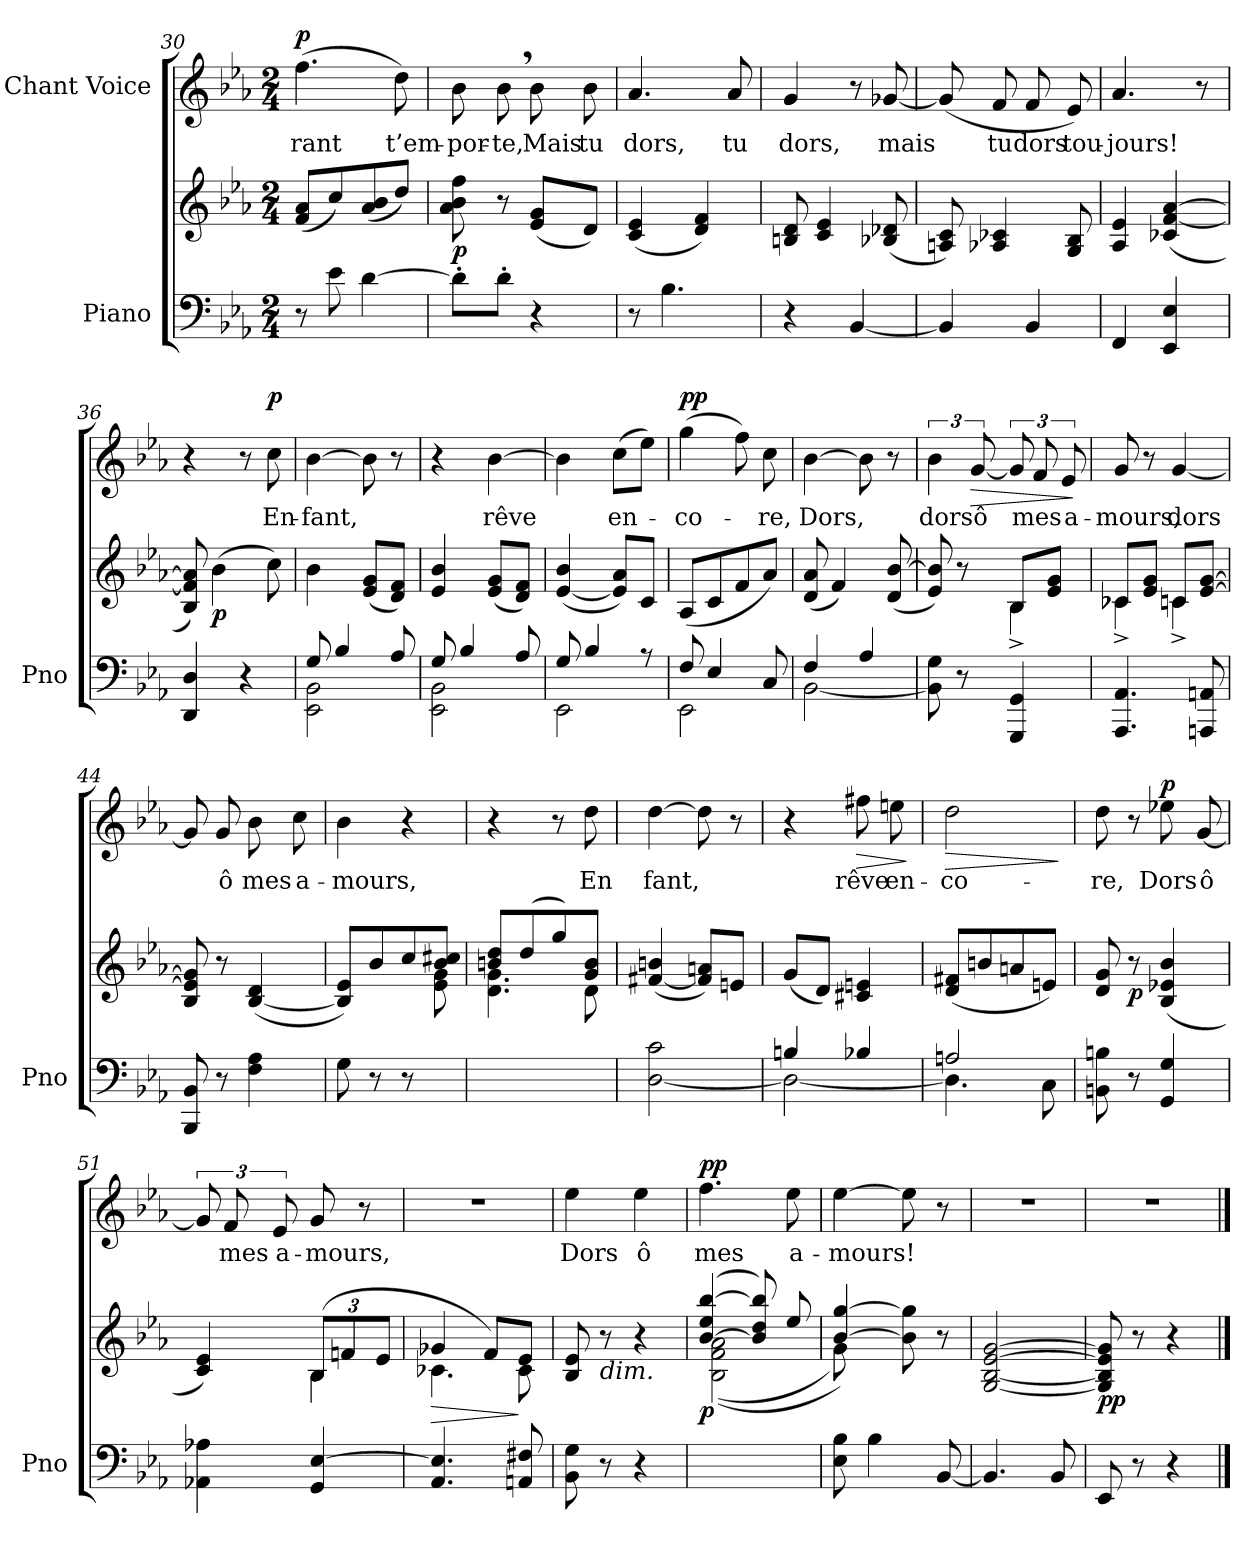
**kern	**kern	**dynam	**kern	**text	**dynam
*part2	*part2	*part2	*part1	*part1	*part1
*staff3	*staff2	*staff2/3	*staff1	*staff1	*staff1
*I"Piano	*	*	*I"Chant Voice	*	*
*I'Pno	*	*	*	*	*
*clefF4	*clefG2	*	*clefG2	*	*
*k[b-e-a-]	*k[b-e-a-]	*	*k[b-e-a-]	*	*
*M2/4	*M2/4	*	*M2/4	*	*
=30	=30	=30	=30	=30	=30
!	!	!	!	!LO:LY:b	!LO:DY:a
8r	(8f/ 8a-/L	.	(4.ff\	-rant	p
8e-\	8cc/)	.	.	.	.
[4d\	(8a-/ 8b-/	.	.	.	.
!	!	!	!	!LO:LY:b	!
.	8dd/J)	.	8dd\)	t’em-	.
=31	=31	=31	=31	=31	=31
!	!	!LO:DY:b	!	!LO:LY:b	!
8d'\L]	8a-\ 8b-\ 8ff\	p	8b-\	-por-	.
!	!	!	!	!LO:LY:b	!
8d'\J	8r	.	8b-,\	-te,	.
!	!	!	!	!LO:LY:b	!
4r	(8e-/ 8g/L	.	8b-\	Mais	.
!	!	!	!	!LO:LY:b	!
.	8d/J)	.	8b-\	tu	.
!!LO:LB:g=z
=32	=32	=32	=32	=32	=32
!	!	!	!	!LO:LY:b	!
8r	(<4c/ 4e-/	.	4.a-/	dors,	.
4.B-\	.	.	.	.	.
.	4d/ 4f/)	.	.	.	.
!	!	!	!	!LO:LY:b	!
.	.	.	8a-/	tu	.
=33	=33	=33	=33	=33	=33
!	!	!	!	!LO:LY:b	!
4r	8Bn/ 8d/	.	4g/	dors,	.
.	4c/ 4e-/	.	.	.	.
[4BB-/	.	.	8r	.	.
!	!	!	!	!LO:LY:b	!
.	(8B-X/ 8d-X/	.	[8g-X/	mais	.
=34	=34	=34	=34	=34	=34
4BB-/]	8An/ 8c/)	.	(>8g-/]	.	.
!	!	!	!	!LO:LY:b	!
.	4A-X/ 4c-X/	.	8f/	tu	.
!	!	!	!	!LO:LY:b	!
4BB-/	.	.	8f/	dors	.
!	!	!	!	!LO:LY:b	!
.	8G/ 8B-/	.	8e-/)	tou-	.
=35	=35	=35	=35	=35	=35
!	!	!	!	!LO:LY:b	!
4FF/	4A-/ 4e-/	.	4.a-/	-jours!	.
4EE-/ 4E-/	(<4c-X/ [4f/ [4a-/	.	.	.	.
.	.	.	8r	.	.
=36	=36	=36	=36	=36	=36
4DD/ 4D/	8B-/ 8f/] 8a-/])	.	4r	.	.
!	!	!LO:DY:b	!	!	!
.	(4b-\	p	.	.	.
4r	.	.	8r	.	.
!	!	!	!	!LO:LY:b	!LO:DY:a
.	8cc\)	.	8cc\	En-	p
=37	=37	=37	=37	=37	=37
*^	*	*	*	*	*
!	!	!	!	!	!LO:LY:b	!
8G/	2EE-\ 2BB-\	4b-\	.	[4b-\	-fant,	.
4B-/	.	.	.	.	.	.
.	.	(8e-/ 8g/L	.	8b-\]	.	.
8A-/	.	8d/ 8f/J)	.	8r	.	.
!!LO:LB:g=z
=38	=38	=38	=38	=38	=38	=38
8G/	2EE-\ 2BB-\	4e-/ 4b-/	.	4r	.	.
4B-/	.	.	.	.	.	.
!	!	!	!	!	!LO:LY:b	!
.	.	(8e-/ 8g/L	.	[4b-\	rêve	.
8A-/	.	8d/ 8f/J)	.	.	.	.
=39	=39	=39	=39	=39	=39	=39
8G/	2EE-\	(>[4e-/ 4b-/	.	4b-\]	.	.
4B-/	.	.	.	.	.	.
!	!	!	!	!	!LO:LY:b	!
.	.	8e-/] 8a-/L)	.	(8cc\L	en-	.
8r	.	8c/J	.	8ee-\J)	.	.
=40	=40	=40	=40	=40	=40	=40
!	!	!	!	!	!LO:LY:b	!LO:DY:a
8F/	2EE-\	(8A-/L	.	(4gg\	-co-	pp
4E-/	.	8c/	.	.	.	.
.	.	8f/	.	8ff\)	.	.
!	!	!	!	!	!LO:LY:b	!
8C/	.	8a-/J)	.	8cc\	-re,	.
=41	=41	=41	=41	=41	=41	=41
!	!	!	!	!	!LO:LY:b	!
4F/	[2BB-\	(8d/ 8a-/	.	[4b-\	Dors,	.
.	.	4f/)	.	.	.	.
4A-/	.	.	.	8b-\]	.	.
.	.	(<8d/ [8b-/	.	8r	.	.
*v	*v	*	*	*	*	*
=42	=42	=42	=42	=42	=42
*	*^	*	*	*	*
!	!	!	!	!	!LO:LY:b	!
8BB-\] 8G\	8e-/ 8b-/])	4ryy	.	6b-\	dors	.
8r	8r	.	.	.	.	.
!	!	!	!	!	!LO:LY:b	!LO:HP:b
.	.	.	.	[12g/	ô	>
4GGG/ 4GG/	8B-/L	4B-^\	.	12g/]	.	.
!	!	!	!	!	!LO:LY:b	!
.	.	.	.	12f/	mes	.
.	8e-/ 8g/J	.	.	.	.	.
!	!	!	!	!	!LO:LY:b	!
.	.	.	.	12e-/	a-	.
*	*v	*v	*	*	*	*
.	.	.	.	.	]
=43	=43	=43	=43	=43	=43
*	*^	*	*	*	*
!	!	!	!	!	!LO:LY:b	!
4.AAA-/ 4.AA-/	8c-X/L	4c-^\	.	8g/	-mours,	.
.	8e-/ 8g/J	.	.	8r	.	.
!	!	!	!	!	!LO:LY:b	!
.	8cn/L	4c^\	.	[4g/	dors	.
8AAAn/ 8AAn/	[<8e-/ [8g/J	.	.	.	.	.
*	*v	*v	*	*	*	*
!!LO:LB:g=z
=44	=44	=44	=44	=44	=44
8BBB-/ 8BB-/	8B-/ 8e-/] 8g/]	.	8g/]	.	.
!	!	!	!	!LO:LY:b	!
8r	8r	.	8g/	ô	.
!	!	!	!	!LO:LY:b	!
4F\ 4A-\	(>[4B-/ 4d/	.	8b-\	mes	.
!	!	!	!	!LO:LY:b	!
.	.	.	8cc\	a-	.
=45	=45	=45	=45	=45	=45
*	*^	*	*	*	*
!	!	!	!	!	!LO:LY:b	!
8G\	8B-/] 8e-/L)	4.ryy	.	4b-\	-mours,	.
8r	8b-/	.	.	.	.	.
8r	8cc/	.	.	4r	.	.
8ryy	8b-/ 8cc#X/J	8e-\ 8g\	.	.	.	.
=46	=46	=46	=46	=46	=46	=46
2ryy	8bn/ 8dd/L	4.d\ 4.g\	.	4r	.	.
.	(<8dd/	.	.	.	.	.
.	8gg/)	.	.	8r	.	.
!	!	!	!	!	!LO:LY:b	!
.	8g/ 8b/J	8d\	.	8dd\	En	.
=47	=47	=47	=47	=47	=47	=47
!	!	!	!	!	!LO:LY:b	!
*	*v	*v	*	*	*	*
[2D\ 2c\	([4f#X/ 4bn/	.	[4dd\	fant,	.
.	8f#/] 8an/L)	.	8dd\]	.	.
.	8en/J	.	8r	.	.
=48	=48	=48	=48	=48	=48
*^	*	*	*	*	*
4Bn/	2D\_	(8g/L	.	4r	.	.
.	.	8d/J)	.	.	.	.
!	!	!	!	!	!LO:LY:b	!LO:HP:b
4B-X/	.	4c#X/ 4en/	.	8ff#X\	rêve	>
!	!	!	!	!	!LO:LY:b	!
.	.	.	.	8een\	en-	.
*v	*v	*	*	*	*	*
.	.	.	.	.	]
=49	=49	=49	=49	=49	=49
*^	*	*	*	*	*
!	!	!	!	!	!LO:LY:b	!LO:HP:b
2An/	4.D\]	(8d/ 8f#X/L	.	2dd\	-co-	>
.	.	8bn/	.	.	.	.
.	.	8an/	.	.	.	.
.	8C\	8en/J)	.	.	.	.
*v	*v	*	*	*	*	*
.	.	.	.	.	]
=50	=50	=50	=50	=50	=50
!	!	!	!	!LO:LY:b	!
8BBn\ 8Bn\	8d/ 8g/	.	8dd\	-re,	.
!	!	!LO:DY:b	!	!	!
8r	8r	p	8r	.	.
!	!	!	!	!LO:LY:b	!LO:DY:a
4GG/ 4G/	(>4B-/ 4e-X/ 4b-/	.	8ee-X\	Dors	p
!	!	!	!	!LO:LY:b	!
.	.	.	[8g/	ô	.
!!LO:LB:g=z
=51	=51	=51	=51	=51	=51
*	*^	*	*	*	*
4AA-X\ 4A-X\	4c/ 4e-/)	4ryy	.	12g/]	.	.
!	!	!	!	!	!LO:LY:b	!
.	.	.	.	12f/	mes	.
!	!	!	!	!	!LO:LY:b	!
.	.	.	.	12e-/	a-	.
*	*Xbrackettup	*	*	*	*	*
!	!	!	!	!	!LO:LY:b	!
4GG/ [4E-/	(<12B-/L	4B-\	.	8g/	-mours,	.
.	12fn/	.	.	.	.	.
.	.	.	.	8r	.	.
.	12e-/J	.	.	.	.	.
=52	=52	=52	=52	=52	=52	=52
!	!	!	!LO:HP:b	!	!	!
4.AA-/ 4.E-/]	(4g-X/	4.c-X\)	>	2r	.	.
.	8f/L)	.	.	.	.	.
8AAn/ 8F#X/	8e-/J	8c-\	]	.	.	.
=53	=53	=53	=53	=53	=53	=53
!	!	!	!	!	!LO:LY:b	!
*	*v	*v	*	*	*	*
8BB-\ 8G\	8B-/ 8e-/	.	4ee-\	Dors	.
!	!LO:TX:b:i:t=dim.	!	!	!	!
8r	8r	.	.	.	.
!	!	!	!	!LO:LY:b	!
4r	4r	.	4ee-\	ô	.
=54	=54	=54	=54	=54	=54
*	*^	*	*	*	*
!	!	!	!LO:DY:b	!	!LO:LY:b	!LO:DY:a
2ryy	([>4b-/ 4ee-/ [4bb-/	(<(<(<2B-\ 2f\ 2a-\	p	4.ff\	mes	pp
.	8b-/] 8dd/ 8bb-/])	.	.	.	.	.
!	!	!	!	!	!LO:LY:b	!
.	8ee-/	.	.	8ee-\	a-	.
=55	=55	=55	=55	=55	=55	=55
*^	*	*	*	*	*	*
!	!	!	!	!	!	!LO:LY:b	!
8E-\ 8B-\)	8ryy	(>[>4b-/ [4gg/)	8g\)	.	[4ee-\	-mours!	.
4B-\)	8ryy	.	4.ryy	.	.	.	.
.	4ryy	8b-\] 8gg\]	.	.	8ee-\]	.	.
[8BB-/	.	8r	.	.	8r	.	.
*v	*v	*	*	*	*	*	*
*	*v	*v	*	*	*	*
=56	=56	=56	=56	=56	=56
4.BB-/]	[2G/ [2B-/ [>2e-/ [2g/	.	2r	.	.
8BB-/	.	.	.	.	.
=57	=57	=57	=57	=57	=57
!	!	!LO:DY:b	!	!	!
8EE-/	8G/] 8B-/] 8e-/] 8g/]	pp	2r	.	.
8r	8r	.	.	.	.
4r	4r	.	.	.	.
==	==	==	==	==	==
*-	*-	*-	*-	*-	*-
